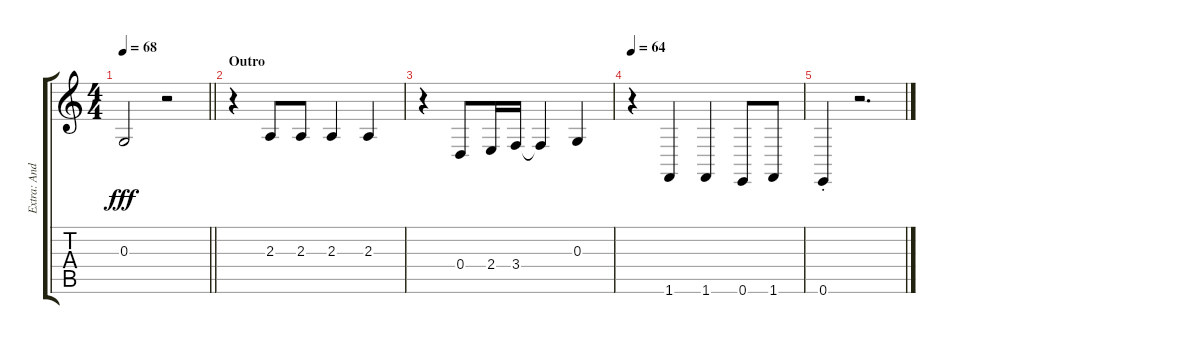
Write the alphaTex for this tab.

\track ("Extra: Andrew" "Extra: And") {instrument tenorsax}
\staff {score tabs}
\tuning (E4 B3 G3 D3 A2 E2) {hide}
\ts (4 4)
\tempo 68
\clef g2
\barLineRight lightlight
\ks c
0.3{t}.2{dy fff} r.2 |
\section ("" "Outro")
r.4 2.3.8 2.3.8 2.3.4 2.3.4 |
r.4 0.4.8 2.4.16 3.4.16 3.4{t}.4 0.3.4 |
\tempo 64
r.4 1.6.4 1.6.4 0.6.8 1.6.8 |
0.6{st}.4 r.2{d}
